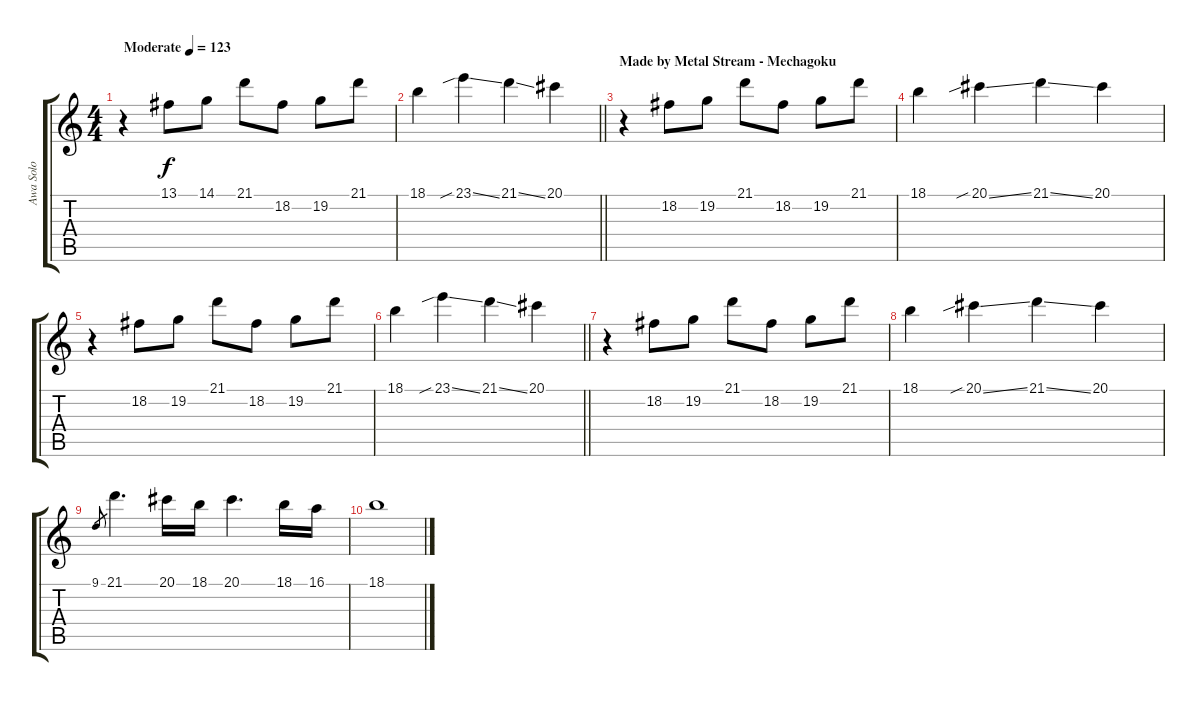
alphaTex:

\track ("Awa Solo" "Awa Solo") {instrument synthvoice}
\staff {score tabs}
\tuning (F4 C4 Ab3 Eb3 Bb2 F2) {hide}
\ts (4 4)
\tempo (123 "Moderate")
\clef g2
\ks c
r.4{dy f instrument synthvoice} 13.1.8 14.1.8 21.1.8 18.2.8 19.2.8 21.1.8 |
\barLineRight lightlight
18.1.4 23.1{sib ss}.4 21.1{ss}.4 20.1.4 |
\section ("" "Made by Metal Stream - Mechagoku")
r.4 18.2.8 19.2.8 21.1.8 18.2.8 19.2.8 21.1.8 |
18.1.4 20.1{sib ss}.4 21.1{ss}.4 20.1.4 |
r.4 18.2.8 19.2.8 21.1.8 18.2.8 19.2.8 21.1.8 |
\barLineRight lightlight
18.1.4 23.1{sib ss}.4 21.1{ss}.4 20.1.4 |
r.4 18.2.8 19.2.8 21.1.8 18.2.8 19.2.8 21.1.8 |
18.1.4 20.1{sib ss}.4 21.1{ss}.4 20.1.4 |
9.1.8{gr} 21.1.4{d} 20.1.16 18.1.16 20.1.4{d} 18.1.16 16.1.16 |
18.1.1
